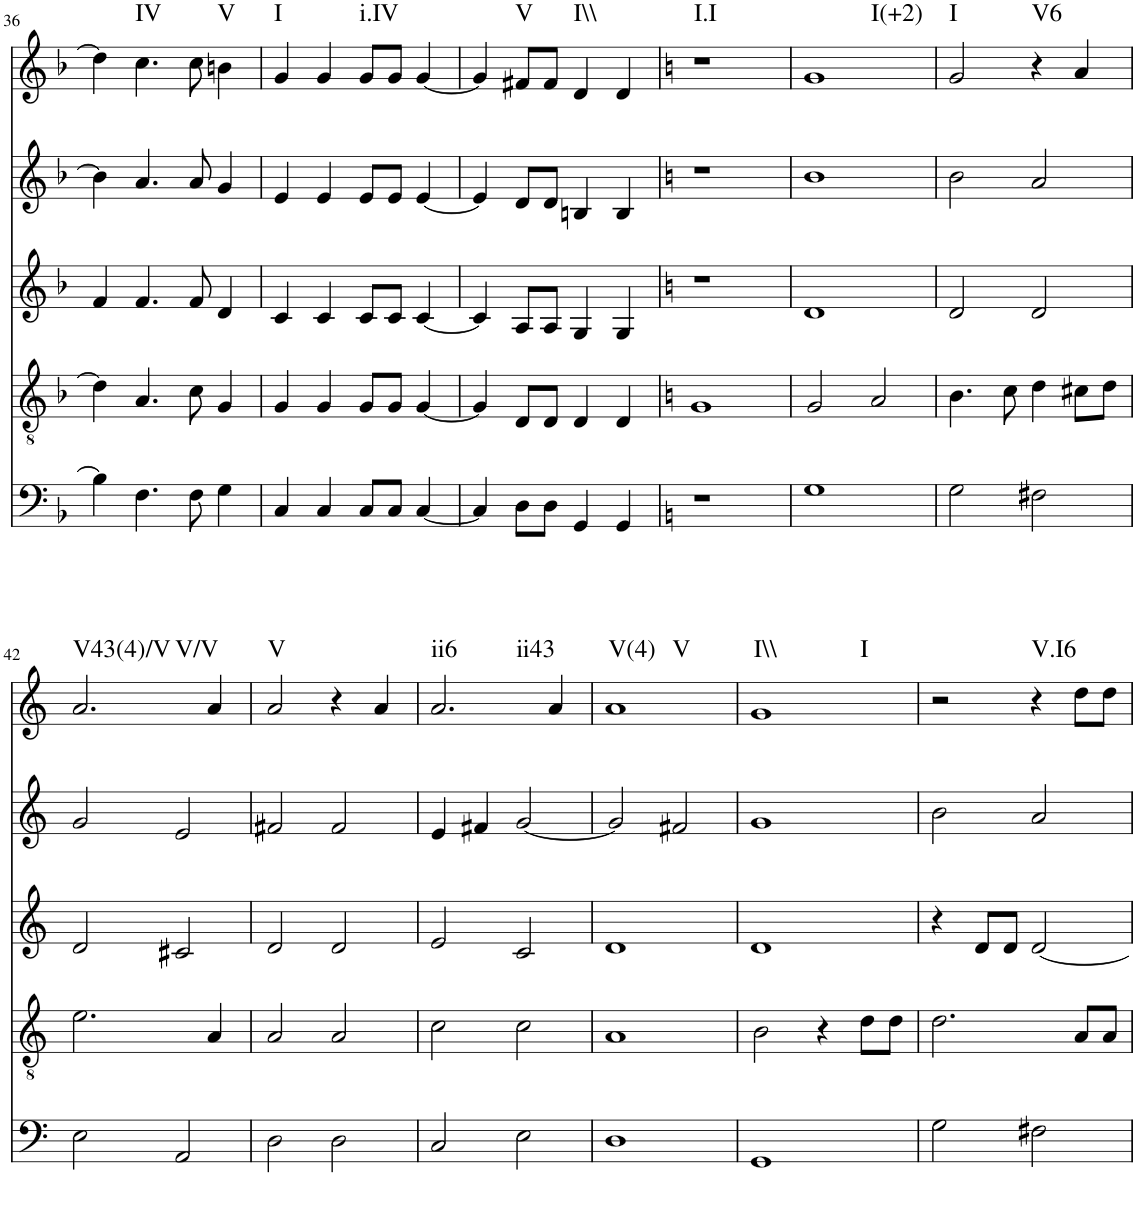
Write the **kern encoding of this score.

**kern	**kern	**kern	**kern	**kern	**harte
*part5	*part4	*part3	*part2	*part1	*part1
*staff5	*staff4	*staff3	*staff2	*staff1	*
*I"vox	*I"vox	*I"vox	*I"vox	*I"vox	*
!!LO:PB:g=z
*clefF4	*clefGv2	*clefG2	*clefG2	*clefG2	*
*k[b-]	*k[b-]	*k[b-]	*k[b-]	*k[b-]	*
*M4/4	*M4/4	*M4/4	*M4/4	*M4/4	*
=36	=36	=36	=36	=36	=36
4B-\]	4d\]	4f/	4b-\]	4dd\]	.
!	!	!	!	!	!LO:H:kt=IV
4.F\	4.A/	4.f/	4.a/	4.cc\	N
8F\	8c\	8f/	8a/	8cc\	.
!	!	!	!	!	!LO:H:kt=V
4G\	4G/	4d/	4g/	4bn\	N
=37	=37	=37	=37	=37	=37
!	!	!	!	!	!LO:H:kt=I
4C/	4G/	4c/	4e/	4g/	N
4C/	4G/	4c/	4e/	4g/	.
!	!	!	!	!	!LO:H:kt=i.IV
8C/L	8G/L	8c/L	8e/L	8g/L	N
8C/J	8G/J	8c/J	8e/J	8g/J	.
[4C/	[4G/	[4c/	[4e/	[4g/	.
=38	=38	=38	=38	=38	=38
4C/]	4G/]	4c/]	4e/]	4g/]	.
!	!	!	!	!	!LO:H:kt=V
8D\L	8D/L	8A/L	8d/L	8f#X/L	N
8D\J	8D/J	8A/J	8d/J	8f#/J	.
!	!	!	!	!	!LO:H:kt=I\\
4GG/	4D/	4G/	4Bn/	4d/	N
4GG/	4D/	4G/	4B/	4d/	.
=39	=39	=39	=39	=39	=39
*k[]	*k[]	*k[]	*k[]	*k[]	*
!	!	!	!	!	!LO:H:kt=I.I
1r	1G	1r	1r	1r	N
=40	=40	=40	=40	=40	=40
!	!	!	!	!	!LO:H:kt=I(+2)
1G	2G/	1d	1b	1g	N
.	2A/	.	.	.	.
=41	=41	=41	=41	=41	=41
!	!	!	!	!	!LO:H:kt=I
2G\	4.B\	2d/	2b\	2g/	N
.	8c\	.	.	.	.
!	!	!	!	!	!LO:H:kt=V6
2F#X\	4d\	2d/	2a/	4r	N
.	8c#X\L	.	.	4a/	.
.	8d\J	.	.	.	.
!!LO:LB:g=z
=42	=42	=42	=42	=42	=42
!	!	!	!	!	!LO:H:n=1:kt=V43(4)/V
!	!	!	!	!	!LO:H:n=2:kt=V/V
2E\	2.e\	2d/	2g/	2.a/	N N
2AA/	.	2c#X/	2e/	.	.
.	4A/	.	.	4a/	.
=43	=43	=43	=43	=43	=43
!	!	!	!	!	!LO:H:kt=V
2D\	2A/	2d/	2f#X/	2a/	N
2D\	2A/	2d/	2f#/	4r	.
.	.	.	.	4a/	.
=44	=44	=44	=44	=44	=44
!	!	!	!	!	!LO:H:n=1:kt=ii6
!	!	!	!	!	!LO:H:n=2:kt=ii43
2C/	2c\	2e/	4e/	2.a/	N N
.	.	.	4f#X/	.	.
2E\	2c\	2c/	[2g/	.	.
.	.	.	.	4a/	.
=45	=45	=45	=45	=45	=45
!	!	!	!	!	!LO:H:n=1:kt=V(4)
!	!	!	!	!	!LO:H:n=2:kt=V
1D	1A	1d	2g/]	1a	N N
.	.	.	2f#X/	.	.
=46	=46	=46	=46	=46	=46
!	!	!	!	!	!LO:H:n=1:kt=I\\
!	!	!	!	!	!LO:H:n=2:kt=I
1GG	2B\	1d	1g	1g	N N
.	4r	.	.	.	.
.	8d\L	.	.	.	.
.	8d\J	.	.	.	.
=47	=47	=47	=47	=47	=47
2G\	2.d\	4r	2b\	2r	.
.	.	8d/L	.	.	.
.	.	8d/J	.	.	.
!	!	!	!	!	!LO:H:kt=V.I6
2F#X\	.	[2d/	2a/	4r	N
.	8A/L	.	.	8dd\L	.
.	8A/J	.	.	8dd\J	.
=	=	=	=	=	=
*-	*-	*-	*-	*-	*-
